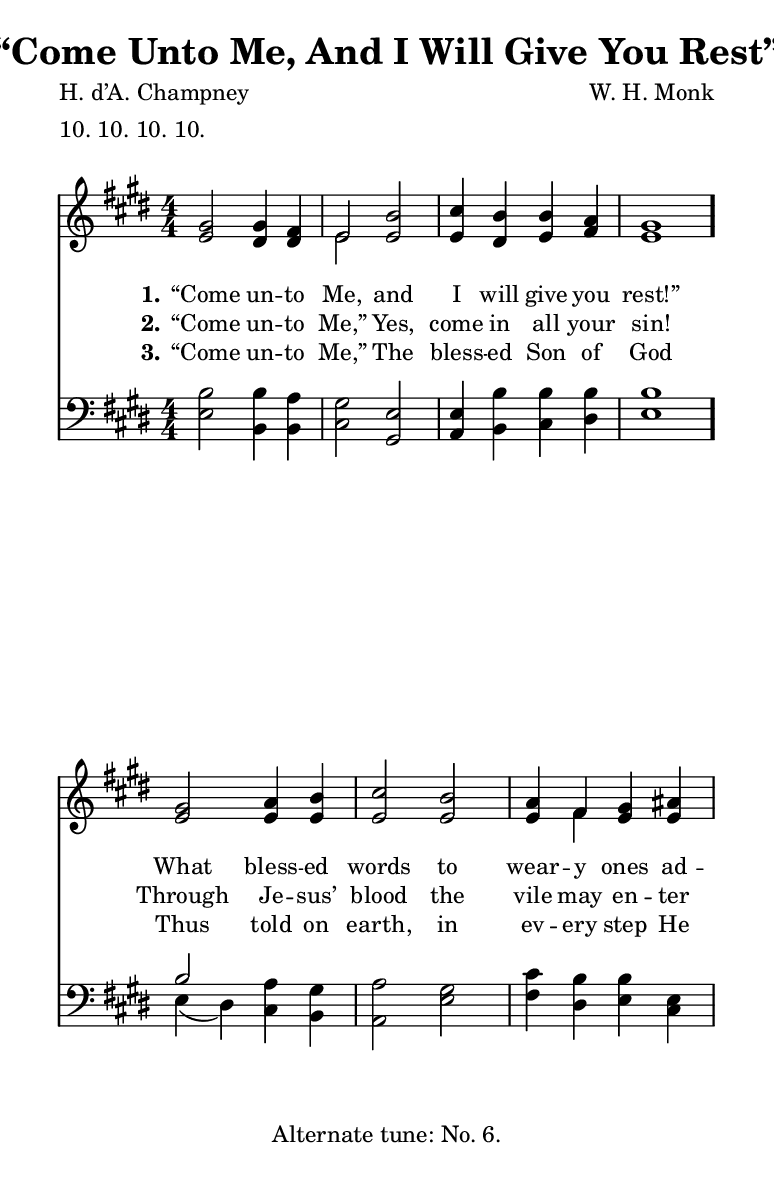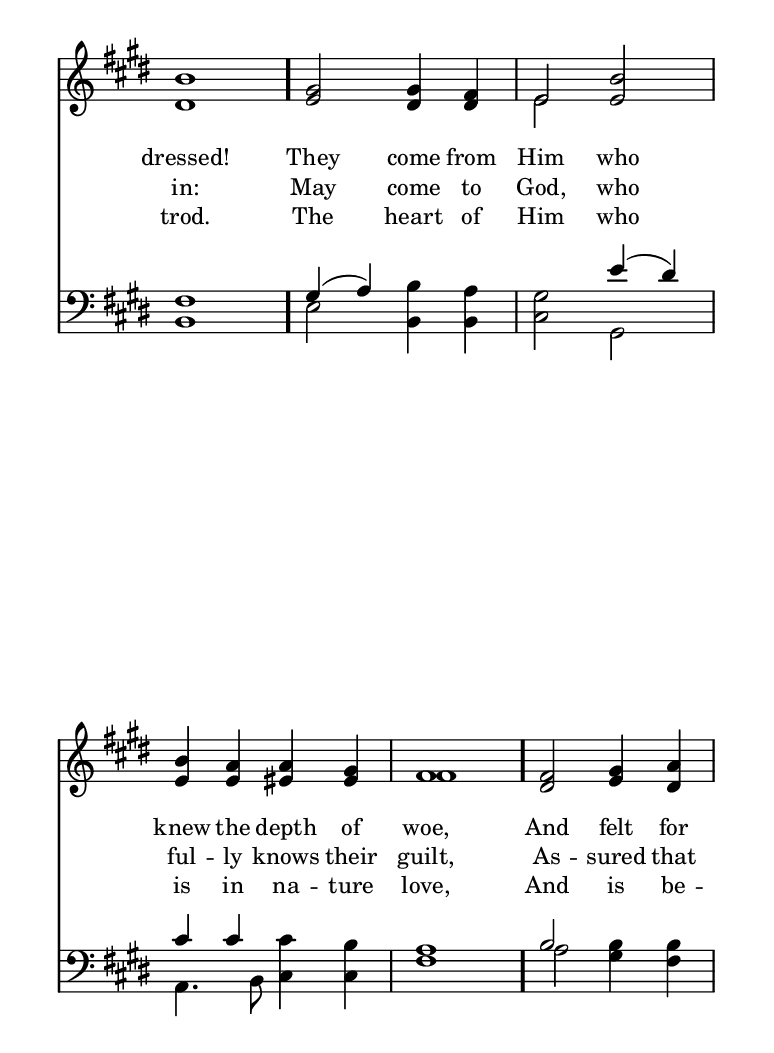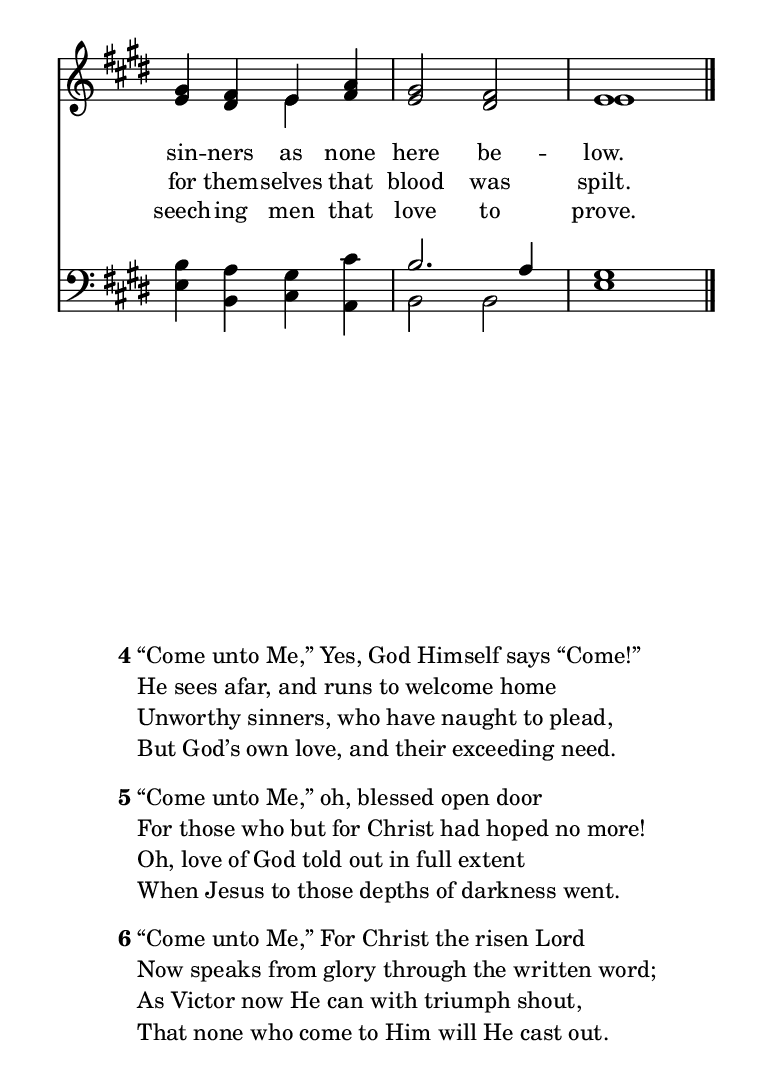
\include "common/global.ily"
\paper {
  \include "common/paper.ily"
  systems-per-page = #(cond (is-eogsized 3) (#t #f))
  oddFooterMarkup = \markup { \vspace #1 \fill-line { \on-the-fly \first-page "Alternate tune: No. 6." } }
}

\header{
  %gospel
  hymnnumber = "76"
  title = "“Come Unto Me, And I Will Give You Rest”"
  tunename = "Eventide"
  meter = "10. 10. 10. 10."
  poet = "H. d’A. Champney"
  composer = "W. H. Monk"
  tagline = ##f
}

% for fermata in MIDI
ta = { \tempo 4=110 }
tb = { \tempo 4=55  }

patternAA = { c2      c4 c4 | c2 c2      | c4  c4 c4 c4 | c1 }
patternAB = { c4( c4) c4 c4 | c2 c2      | c4  c4 c4 c4 | c1 }
patternAC = { c4( c4) c4 c4 | c2 c4( c4) | c4  c4 c4 c4 | c1 }
patternAD = { c2      c4 c4 | c2 c2      | c4. c8 c4 c4 | c1 }

patternBA = { c2 c4 c4 | c4 c4 c4 c4 | c2  c2 | c1 }
patternBB = { c2 c4 c4 | c4 c4 c4 c4 | c2. c4 | c1 }

global = {
  \include "common/overrides.ily"
  \override Staff.TimeSignature.style = #'numbered
  \time 4/4
  \override Score.MetronomeMark.transparent = ##t % hide all fermata changes too
  \ta
  \key e \major
  \autoBeamOff
}

notesSoprano = {
\global
\relative c'' {

  \changePitch \patternAA { gis gis fis | e b' | cis b b a | gis }
  \changePitch \patternAA { gis a b | cis b | a fis gis ais | b }
  \changePitch \patternAA { gis gis fis | e b' | b a a gis | fis }
  \changePitch \patternBA { fis gis a | gis fis e a | gis fis | e }

  \bar "|."

}
}

notesAlto = {
\global
\relative e' {

  \changePitch \patternAA { e dis dis | e e | e dis e fis | e }
  \changePitch \patternAA { e e e | e e | e fis e e | dis }
  \changePitch \patternAA { e dis dis | e e | e e eis eis | fis }
  \changePitch \patternBA { dis e dis | e dis e fis | e dis | e }

}
}

notesTenor = {
\global
\relative a {

  \changePitch \patternAA { b b a | gis e | e b' b b | b }
  \changePitch \patternAA { b a gis | a gis | cis b b e, | fis }
  \changePitch \patternAC { gis a b a | gis e' dis | cis cis cis b | a }
  \changePitch \patternBB { b b b | b a gis cis | b a | gis }

}
}

notesBass = {
\global
\relative f {

  \changePitch \patternAA { e b b | cis gis | a b cis dis | e }
  \changePitch \patternAB { e dis cis b | a e' | fis dis e cis | b }
  \changePitch \patternAD { e b b | cis gis | a b cis cis | fis }
  \changePitch \patternBA { a gis fis | e b cis a | b b e }

}
}

wordsA = \lyricmode {
\set stanza = "1."

“Come un -- to Me, and I will give you rest!” \bar "."
What bless -- ed words to wear -- y ones ad -- dressed! \bar "."
They come from Him who knew the depth of woe, \bar "."
And felt for sin -- ners as none here be -- low. \bar "."

}

wordsB = \lyricmode {
\set stanza = "2."

“Come un -- to Me,” Yes, come in all your sin!
Through Je -- sus’ blood the vile may en -- ter in:
May come to God, who ful -- ly knows their guilt,
As -- sured that for them -- selves that blood was spilt.

}

wordsC = \lyricmode {
\set stanza = "3."

“Come un -- to Me,” The bless -- ed Son of God
Thus told on earth, in ev -- ery step He trod.
The heart of Him who is in na -- ture love,
And is be -- seech -- ing men that love to prove.

}

wordsD = \markuplist {

\line { “Come unto Me,” Yes, God Himself says “Come!” }
\line { He sees afar, and runs to welcome home }
\line { Unworthy sinners, who have naught to plead, }
\line { But God’s own love, and their exceeding need. }

}

wordsE = \markuplist {

\line { “Come unto Me,” oh, blessed open door }
\line { For those who but for Christ had hoped no more! }
\line { Oh, love of God told out in full extent }
\line { When Jesus to those depths of darkness went. }

}

wordsF = \markuplist {

\line { “Come unto Me,” For Christ the risen Lord }
\line { Now speaks from glory through the written word; }
\line { As Victor now He can with triumph shout, }
\line { That none who come to Him will He cast out. }

}

\score {
  \context ChoirStaff <<
    \context Staff = upper <<
      \set Staff.autoBeaming = ##f
      \set ChoirStaff.systemStartDelimiter = #'SystemStartBar
      \set ChoirStaff.printPartCombineTexts = ##f
      \partcombine #'(2 . 9) \notesSoprano \notesAlto
      \context NullVoice = sopranos { \voiceOne << \notesSoprano >> }
      \context NullVoice = altos { \voiceTwo << \notesAlto >> }
      \context Lyrics = one   \lyricsto sopranos \wordsA
      \context Lyrics = two   \lyricsto sopranos \wordsB
      \context Lyrics = three \lyricsto sopranos \wordsC
    >>
    \context Staff = men <<
      \set Staff.autoBeaming = ##f
      \clef bass
      \set ChoirStaff.printPartCombineTexts = ##f
      \partcombine #'(2 . 9) \notesTenor \notesBass
      \context NullVoice = tenors { \voiceOne << \notesTenor >> }
      \context NullVoice = basses { \voiceTwo << \notesBass >> }
    >>
  >>
  \layout {
    \include "common/layout.ily"
  }
  \midi{
    \include "common/midi.ily"
  }
}

\noPageBreak

\markup { \fill-line { \column {
  \line{ \bold 4 \column { \wordsD } } \combine \null \vspace #0.4
  \line{ \bold 5 \column { \wordsE } } \combine \null \vspace #0.4
  \line{ \bold 6 \column { \wordsF } } %\combine \null \vspace #0.4
  \vspace #2
} } }

\version "2.19.49"  % necessary for upgrading to future LilyPond versions.

% vi:set et ts=2 sw=2 ai nocindent syntax=lilypond:
